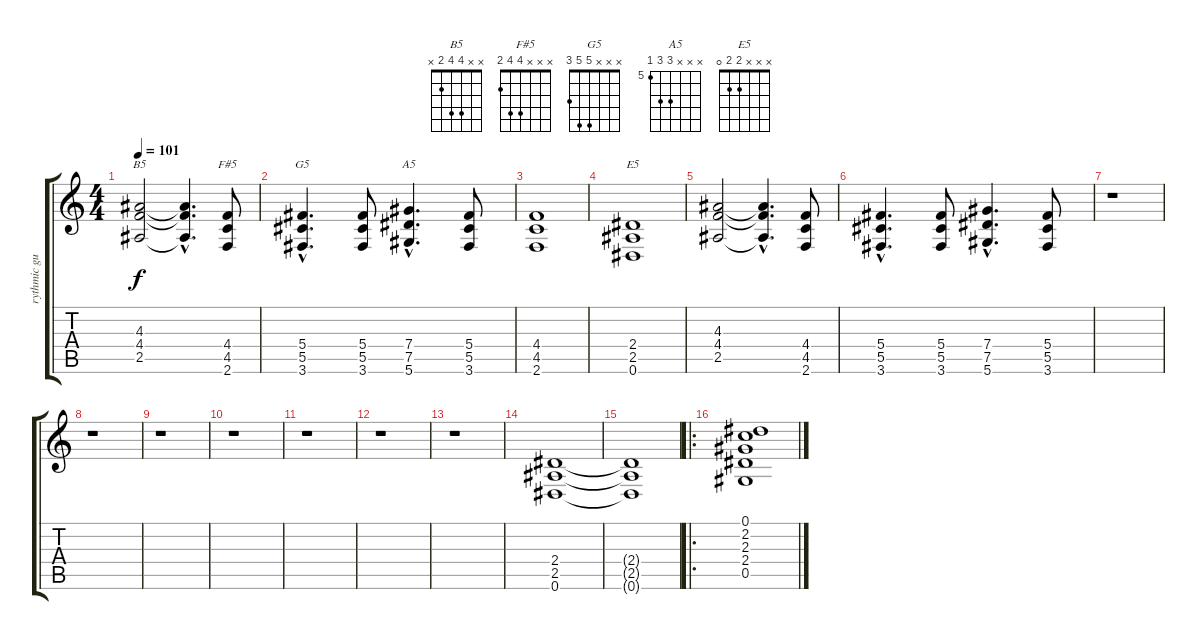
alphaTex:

\track ("rythmic guitar" "rythmic gu") {instrument distortionguitar}
\staff {score tabs}
\tuning (Eb4 Bb3 Gb3 Db3 Ab2 Eb2) {hide}
\chord ("B5" x x 4 4 2 x)
\chord ("F#5" x x x 4 4 2)
\chord ("G5" x x x 5 5 3)
\chord ("A5" x x x 7 7 5) {firstfret 5}
\chord ("E5" x x x 2 2 0)
\ts (4 4)
\tempo 101
\clef g2
\ks c
(4.3 4.4 2.5).2{ch "B5" dy f} (4.3{hac t} 4.4{hac t} 2.5{hac t}).4{d} (4.4 4.5 2.6).8{ch "F#5"} |
(5.4{hac} 5.5{hac} 3.6{hac}).4{d ch "G5"} (5.4 5.5 3.6).8 (7.4{hac} 7.5{hac} 5.6{hac}).4{d ch "A5"} (5.4 5.5 3.6).8 |
(4.4 4.5 2.6).1 |
(2.4 2.5 0.6).1{ch "E5"} |
(4.3 4.4 2.5).2 (4.3{hac t} 4.4{hac t} 2.5{hac t}).4{d} (4.4 4.5 2.6).8 |
(5.4{hac} 5.5{hac} 3.6{hac}).4{d} (5.4 5.5 3.6).8 (7.4{hac} 7.5{hac} 5.6{hac}).4{d} (5.4 5.5 3.6).8 |
r.1 |
r.1 |
r.1 |
r.1 |
r.1 |
r.1 |
r.1 |
(2.4 2.5 0.6).1 |
(2.4{t} 2.5{t} 0.6{t}).1 |
\ro
(0.1 2.2 2.3 2.4 0.5).1
